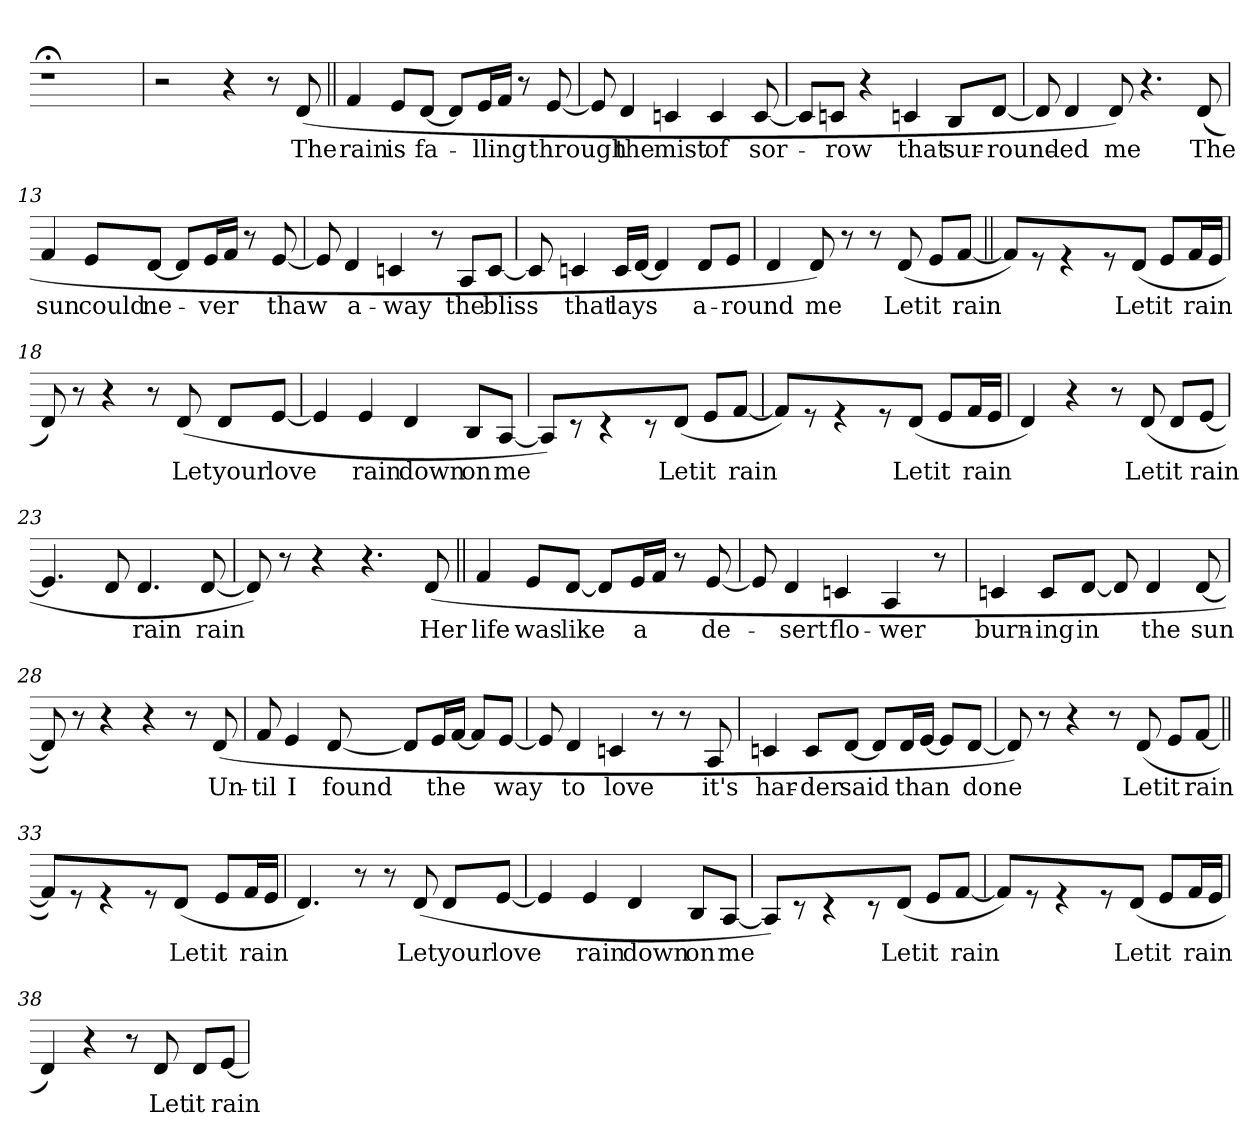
**kern	**text
*part1	*part1
*staff1	*staff1
=	=
1r;<	.
!!LO:PB:g=z
=1	=1
*clefG2	*
*k[f#c#]	*
*D:	*
*M4/4	*
1r	.
=2	=2
1r	.
=3	=3
1r	.
=4	=4
1r	.
=5	=5
1r	.
=6	=6
1r	.
=7	=7
1r	.
=8	=8
2r	.
4r	.
8r	.
!	!LO:LY:b:color=#000000
(8di/	The
!!LO:LB:g=z
=9||	=9||
!	!LO:LY:b:color=#000000
4f#i/	rain
!	!LO:LY:b:color=#000000
8ei/L	is
!	!LO:LY:b:color=#000000
[8di/J	fa-
8di/L]	.
!	!LO:LY:b:color=#000000
16ei/L	-lling
16f#i/JJ	.
8r	.
!	!LO:LY:b:color=#000000
[8ei/	through
=10	=10
8ei/]	.
!	!LO:LY:b:color=#000000
4di/	the
!	!LO:LY:b:color=#000000
4cni/	mist
!	!LO:LY:b:color=#000000
4ci/	of
!	!LO:LY:b:color=#000000
[8ci/	sor-
=11	=11
8ci/L]	.
!	!LO:LY:b:color=#000000
8cni/J	-row
4r	.
!	!LO:LY:b:color=#000000
4cni/	that
!	!LO:LY:b:color=#000000
8Bi/L	sur-
!	!LO:LY:b:color=#000000
[8di/J	-round-
=12	=12
8di/]	.
!	!LO:LY:b:color=#000000
4di/	-ed
!	!LO:LY:b:color=#000000
8di/)	me
4.r	.
!	!LO:LY:b:color=#000000
(8di/	The
!!LO:LB:g=z
=13	=13
!	!LO:LY:b:color=#000000
4f#i/	sun
!	!LO:LY:b:color=#000000
8ei/L	could
!	!LO:LY:b:color=#000000
[8di/J	ne-
8di/L]	.
!	!LO:LY:b:color=#000000
16ei/L	-ver
16f#i/JJ	.
8r	.
!	!LO:LY:b:color=#000000
[8ei/	thaw
=14	=14
8ei/]	.
!	!LO:LY:b:color=#000000
4di/	a-
!	!LO:LY:b:color=#000000
4cni/	-way
8r	.
!	!LO:LY:b:color=#000000
8Ai/L	the
!	!LO:LY:b:color=#000000
[8ci/J	bliss
=15	=15
8ci/]	.
!	!LO:LY:b:color=#000000
4cni/	that
!	!LO:LY:b:color=#000000
16ci/LL	lays
[16di/JJ	.
4di/]	.
!	!LO:LY:b:color=#000000
8di/L	a-
!	!LO:LY:b:color=#000000
8ei/J	-round
=16	=16
4di/	.
!	!LO:LY:b:color=#000000
8di/)	me
8r	.
8r	.
!	!LO:LY:b:color=#000000
(8di/	Let
!	!LO:LY:b:color=#000000
8ei/L	it
!	!LO:LY:b:color=#000000
[8f#i/J	rain
!!LO:LB:g=z
=17||	=17||
8f#i/])	.
8r	.
4r	.
8r	.
!	!LO:LY:b:color=#000000
(8di/J	Let
!	!LO:LY:b:color=#000000
8ei/L	it
!	!LO:LY:b:color=#000000
16f#i/L	rain
16ei/JJ	.
=18	=18
8di/)	.
8r	.
4r	.
8r	.
!	!LO:LY:b:color=#000000
(8di/	Let
!	!LO:LY:b:color=#000000
8di/L	your
!	!LO:LY:b:color=#000000
[8ei/J	love
=19	=19
4ei/]	.
!	!LO:LY:b:color=#000000
4ei/	rain
!	!LO:LY:b:color=#000000
4di/	down
!	!LO:LY:b:color=#000000
8Bi/L	on
!	!LO:LY:b:color=#000000
[8Ai/J	me
=20	=20
8Ai/])	.
8r	.
4r	.
8r	.
!	!LO:LY:b:color=#000000
(8di/J	Let
!	!LO:LY:b:color=#000000
8ei/L	it
!	!LO:LY:b:color=#000000
[8f#i/J	rain
!!LO:LB:g=z
=21	=21
8f#i/])	.
8r	.
4r	.
8r	.
!	!LO:LY:b:color=#000000
(8di/J	Let
!	!LO:LY:b:color=#000000
8ei/L	it
!	!LO:LY:b:color=#000000
16f#i/L	rain
16ei/JJ	.
=22	=22
4di/)	.
4r	.
8r	.
!	!LO:LY:b:color=#000000
(8di/	Let
!	!LO:LY:b:color=#000000
8di/L	it
!	!LO:LY:b:color=#000000
[8ei/J	rain
=23	=23
4.ei/]	.
8di/	.
!	!LO:LY:b:color=#000000
4.di/	rain
!	!LO:LY:b:color=#000000
[8di/	rain
=24	=24
8di/])	.
8r	.
4r	.
4.r	.
!	!LO:LY:b:color=#000000
(8di/	Her
!!LO:LB:g=z
=25||	=25||
!	!LO:LY:b:color=#000000
4f#i/	life
!	!LO:LY:b:color=#000000
8ei/L	was
!	!LO:LY:b:color=#000000
[8di/J	like
8di/L]	.
!	!LO:LY:b:color=#000000
16ei/L	a
16f#i/JJ	.
8r	.
!	!LO:LY:b:color=#000000
[8ei/	de-
=26	=26
8ei/]	.
!	!LO:LY:b:color=#000000
4di/	-sert
!	!LO:LY:b:color=#000000
4cni/	flo-
!	!LO:LY:b:color=#000000
4Ai/	-wer
8r	.
=27	=27
!	!LO:LY:b:color=#000000
4cni/	burn-
!	!LO:LY:b:color=#000000
8ci/L	-ing
!	!LO:LY:b:color=#000000
[8di/J	in
8di/]	.
!	!LO:LY:b:color=#000000
4di/	the
!	!LO:LY:b:color=#000000
[8di/	sun
=28	=28
8di/])	.
8r	.
4r	.
4r	.
8r	.
!	!LO:LY:b:color=#000000
(8di/	Un-
!!LO:LB:g=z
=29	=29
!	!LO:LY:b:color=#000000
8f#i/	-til
!	!LO:LY:b:color=#000000
4ei/	I
!	!LO:LY:b:color=#000000
[8di/	found
8di/L]	.
!	!LO:LY:b:color=#000000
16ei/L	the
[16f#i/JJ	.
8f#i/L]	.
!	!LO:LY:b:color=#000000
[8ei/J	way
=30	=30
8ei/]	.
!	!LO:LY:b:color=#000000
4di/	to
!	!LO:LY:b:color=#000000
4cni/	love
8r	.
8r	.
!	!LO:LY:b:color=#000000
8Ai/	it's
=31	=31
!	!LO:LY:b:color=#000000
4cni/	har-
!	!LO:LY:b:color=#000000
8ci/L	-der
!	!LO:LY:b:color=#000000
[8di/J	said
8di/L]	.
!	!LO:LY:b:color=#000000
16di/L	than
[16ei/JJ	.
8ei/L]	.
!	!LO:LY:b:color=#000000
[8di/J	done
=32	=32
8di/])	.
8r	.
4r	.
8r	.
!	!LO:LY:b:color=#000000
(8di/	Let
!	!LO:LY:b:color=#000000
8ei/L	it
!	!LO:LY:b:color=#000000
[8f#i/J	rain
!!LO:LB:g=z
=33||	=33||
8f#i/])	.
8r	.
4r	.
8r	.
!	!LO:LY:b:color=#000000
(8di/J	Let
!	!LO:LY:b:color=#000000
8ei/L	it
!	!LO:LY:b:color=#000000
16f#i/L	rain
16ei/JJ	.
=34	=34
4.di/)	.
8r	.
8r	.
!	!LO:LY:b:color=#000000
(8di/	Let
!	!LO:LY:b:color=#000000
8di/L	your
!	!LO:LY:b:color=#000000
[8ei/J	love
=35	=35
4ei/]	.
!	!LO:LY:b:color=#000000
4ei/	rain
!	!LO:LY:b:color=#000000
4di/	down
!	!LO:LY:b:color=#000000
8Bi/L	on
!	!LO:LY:b:color=#000000
[8Ai/J	me
=36	=36
8Ai/])	.
8r	.
4r	.
8r	.
!	!LO:LY:b:color=#000000
(8di/J	Let
!	!LO:LY:b:color=#000000
8ei/L	it
!	!LO:LY:b:color=#000000
[8f#i/J	rain
!!LO:LB:g=z
=37	=37
8f#i/])	.
8r	.
4r	.
8r	.
!	!LO:LY:b:color=#000000
(8di/J	Let
!	!LO:LY:b:color=#000000
8ei/L	it
!	!LO:LY:b:color=#000000
16f#i/L	rain
16ei/JJ	.
=38	=38
4di/)	.
4r	.
8r	.
!	!LO:LY:b:color=#000000
8di/	Let
!	!LO:LY:b:color=#000000
8di/L	it
!	!LO:LY:b:color=#000000
[8ei/J	rain
=	=
*-	*-
